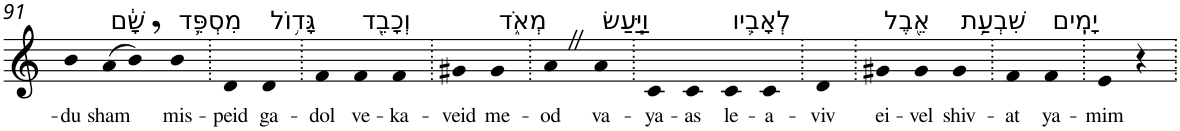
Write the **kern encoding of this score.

**kern	**text
*part1	*part1
*staff1	*staff1
*I"Piano	*
*I'Pno	*
!!LO:PB:g=z
*clefG2	*
*k[]	*
=91	=91
!	!LO:LY:b
4b	-du
!LO:TX:a:t=שָׁ֔ם	!
!	!LO:LY:b
(>8a	sham
8b,)	.
!LO:TX:a:t=מִסְפֵּ֛ד	!
!	!LO:LY:b
4b	mis-
=92.	=92.
!	!LO:LY:b
4d	-peid
!LO:TX:a:t=גָּד֥וֹל	!
!	!LO:LY:b
4d	ga-
=93.	=93.
!	!LO:LY:b
4f	-dol
!LO:TX:a:t=וְכָבֵ֖ד	!
!	!LO:LY:b
4f	ve-
!	!LO:LY:b
4f	-ka-
=94.	=94.
!	!LO:LY:b
4g#X	-veid
!LO:TX:a:t=מְאֹ֑ד	!
!	!LO:LY:b
4g#	me-
=95.	=95.
!	!LO:LY:b
4aZ	-od
!LO:TX:a:t=וַיַּ֧עַשׂ	!
!	!LO:LY:b
4a	va-
=96.	=96.
!	!LO:LY:b
4c	-ya-
!	!LO:LY:b
4c	-as
!LO:TX:a:t=לְאָבִ֛יו	!
!	!LO:LY:b
4c	le-
!	!LO:LY:b
4c	-a-
=97.	=97.
!	!LO:LY:b
4d	-viv
=98.	=98.
!LO:TX:a:t=אֵ֖בֶל	!
!	!LO:LY:b
4g#X	ei-
!	!LO:LY:b
4g#	-vel
!LO:TX:a:t=שִׁבְעַ֥ת	!
!	!LO:LY:b
4g#	shiv-
=99.	=99.
!	!LO:LY:b
4f	-at
!LO:TX:a:t=יָמִֽים	!
!	!LO:LY:b
4f	ya-
=100.	=100.
!	!LO:LY:b
4e	-mim
4r	.
=.	=.
*-	*-
